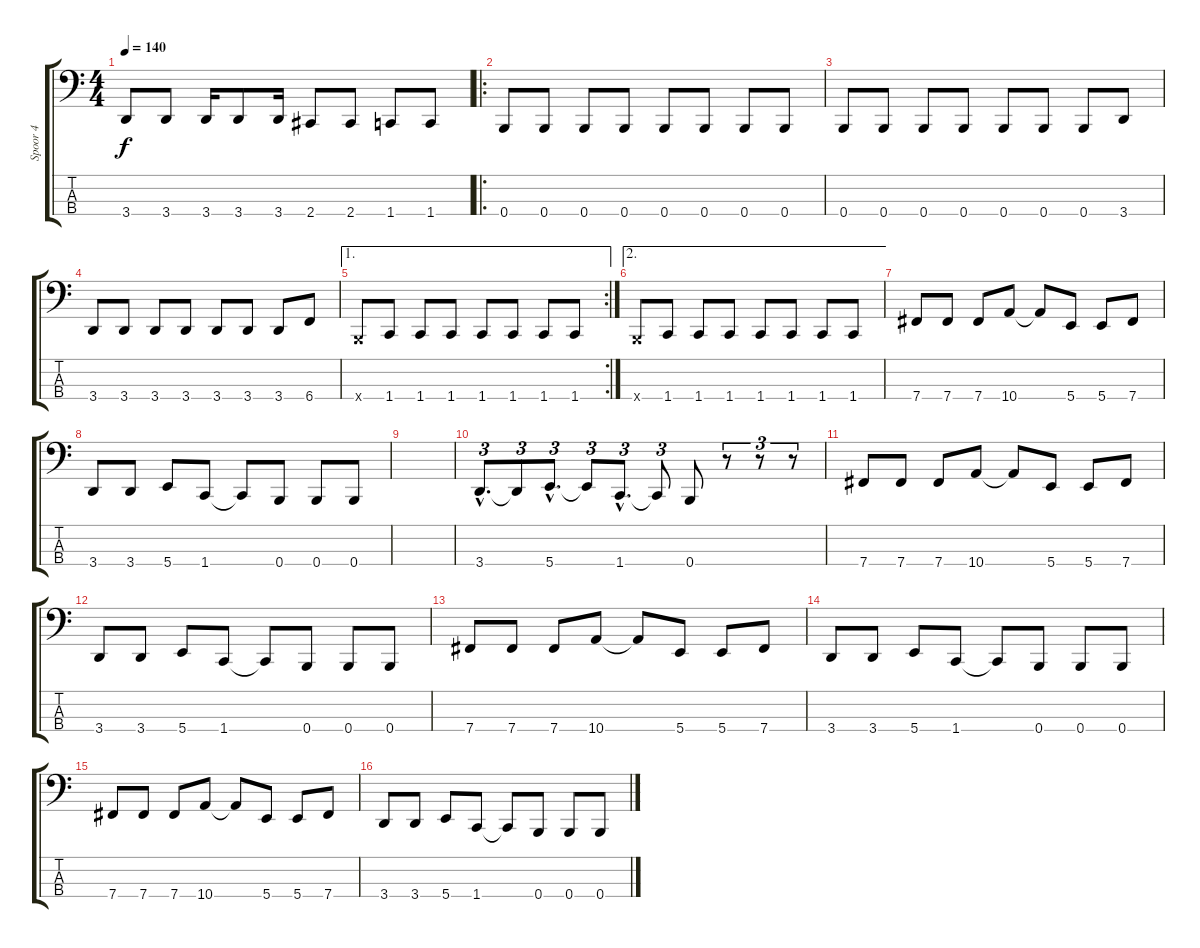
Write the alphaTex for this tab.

\track ("Spoor 4" "Spoor 4") {instrument electricbasspick}
\staff {score tabs}
\tuning (E2 B1 Gb1 B0) {hide}
\ts (4 4)
\tempo 140
\clef f4
\ks c
3.4.8{dy f} 3.4.8 3.4.16 3.4.8 3.4.16 2.4.8 2.4.8 1.4.8 1.4.8 |
\ro
0.4.8 0.4.8 0.4.8 0.4.8 0.4.8 0.4.8 0.4.8 0.4.8 |
0.4.8 0.4.8 0.4.8 0.4.8 0.4.8 0.4.8 0.4.8 3.4.8 |
3.4.8 3.4.8 3.4.8 3.4.8 3.4.8 3.4.8 3.4.8 6.4.8 |
\ae 1
\rc 2
0.4{x}.8 1.4.8 1.4.8 1.4.8 1.4.8 1.4.8 1.4.8 1.4.8 |
\ae 2
0.4{x}.8 1.4.8 1.4.8 1.4.8 1.4.8 1.4.8 1.4.8 1.4.8 |
7.4.8 7.4.8 7.4.8 10.4.8 10.4{t}.8 5.4.8 5.4.8 7.4.8 |
3.4.8 3.4.8 5.4.8 1.4.8 1.4{t}.8 0.4.8 0.4.8 0.4.8 |
|
3.4{hac}.8{d tu (3 2)} 3.4{t}.8{tu (3 2)} 5.4{hac}.8{d tu (3 2)} 5.4{t}.8{tu (3 2)} 1.4{hac}.8{d tu (3 2)} 1.4{t}.8{tu (3 2)} 0.4.8 r.8{tu (3 2)} r.8{tu (3 2)} r.8{tu (3 2)} |
7.4.8 7.4.8 7.4.8 10.4.8 10.4{t}.8 5.4.8 5.4.8 7.4.8 |
3.4.8 3.4.8 5.4.8 1.4.8 1.4{t}.8 0.4.8 0.4.8 0.4.8 |
7.4.8 7.4.8 7.4.8 10.4.8 10.4{t}.8 5.4.8 5.4.8 7.4.8 |
3.4.8 3.4.8 5.4.8 1.4.8 1.4{t}.8 0.4.8 0.4.8 0.4.8 |
7.4.8 7.4.8 7.4.8 10.4.8 10.4{t}.8 5.4.8 5.4.8 7.4.8 |
3.4.8 3.4.8 5.4.8 1.4.8 1.4{t}.8 0.4.8 0.4.8 0.4.8
